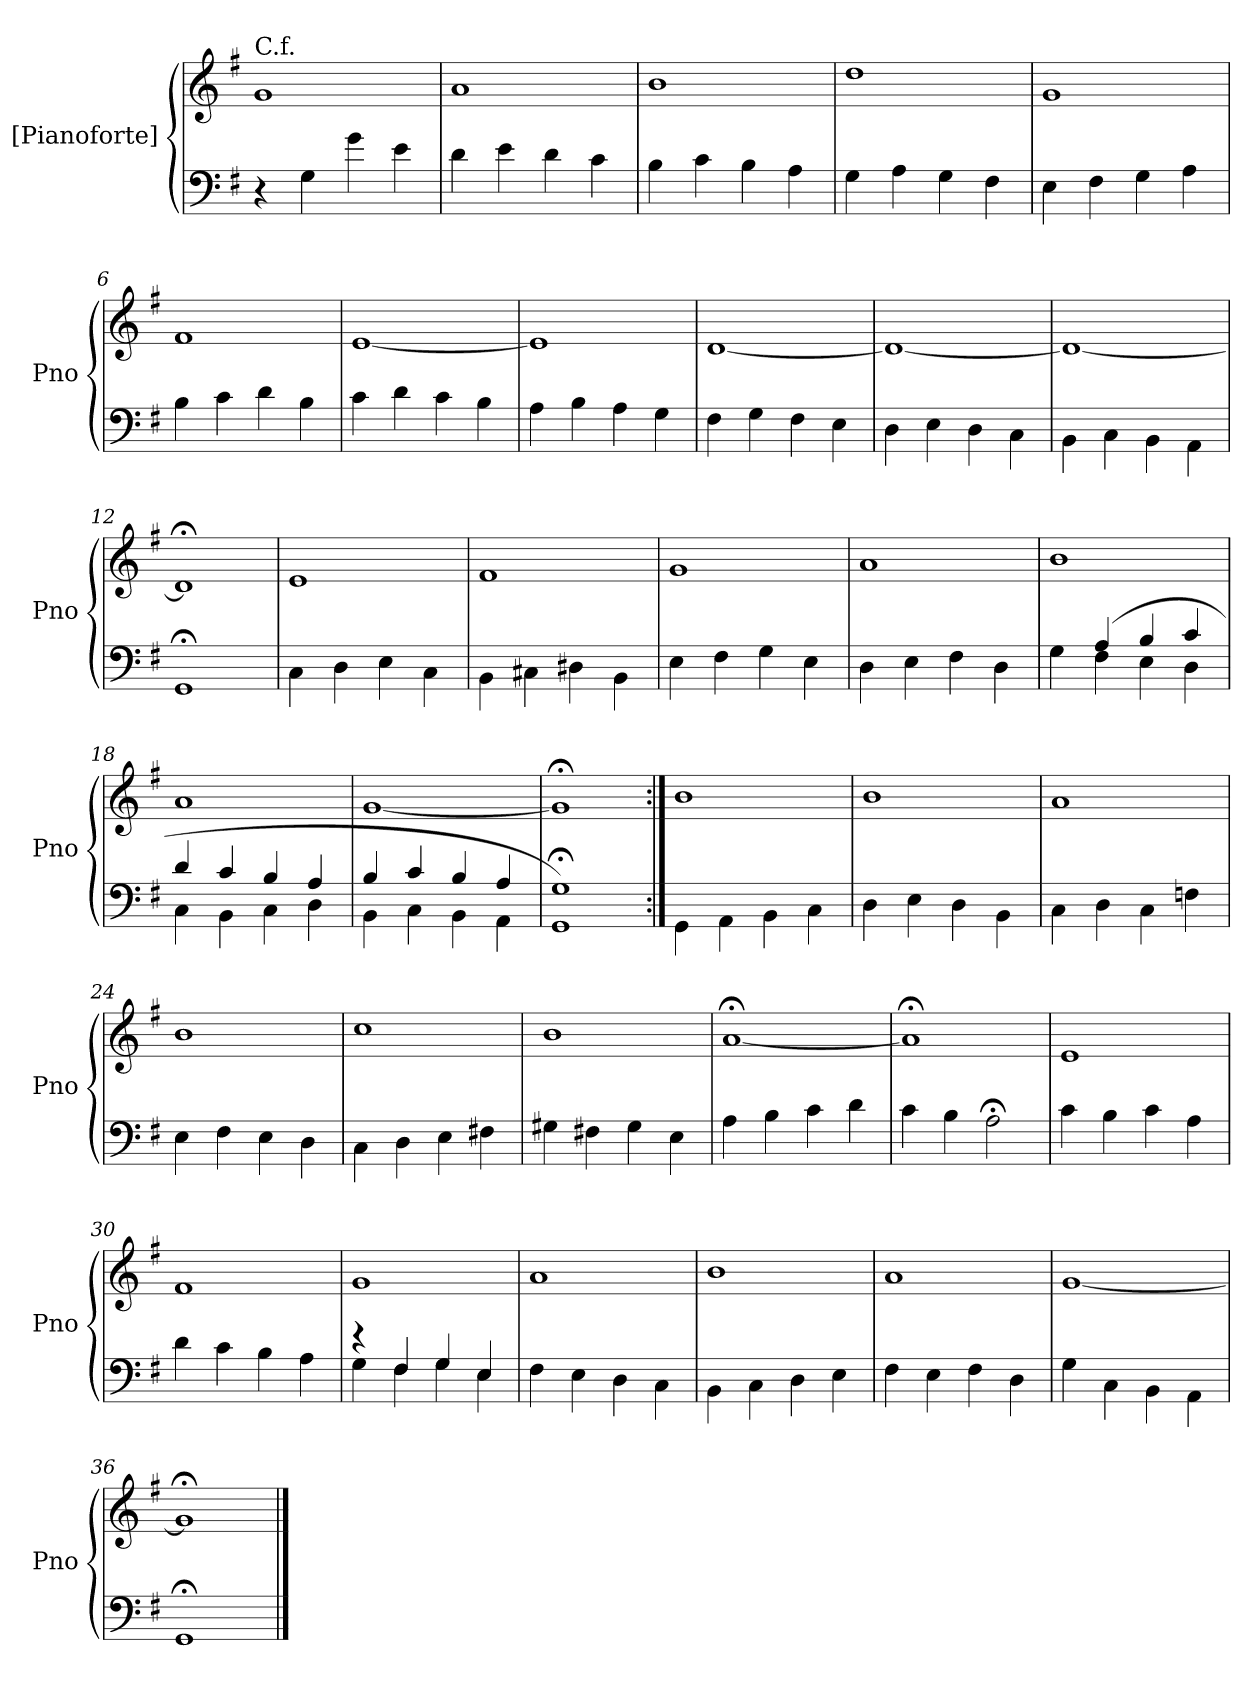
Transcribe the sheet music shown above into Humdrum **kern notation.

**kern	**kern
*part2	*part1
*staff2	*staff1
*I"[Pianoforte]	*I"[Pianoforte]
*I'Pno	*I'Pno
*clefF4	*clefG2
*k[f#]	*k[f#]
*G:	*G:
=1	=1
!	!LO:TX:a:t=C.f.
4r	1g
4G\	.
4g\	.
4e\	.
=2	=2
4d\	1a
4e\	.
4d\	.
4c\	.
=3	=3
4B\	1b
4c\	.
4B\	.
4A\	.
=4	=4
4G\	1dd
4A\	.
4G\	.
4F#\	.
=5	=5
4E\	1g
4F#\	.
4G\	.
4A\	.
=6	=6
4B\	1f#
4c\	.
4d\	.
4B\	.
=7	=7
4c\	[1e
4d\	.
4c\	.
4B\	.
=8	=8
4A\	1e]
4B\	.
4A\	.
4G\	.
=9	=9
4F#\	[>1d
4G\	.
4F#\	.
4E\	.
=10	=10
4D\	1d_>
4E\	.
4D\	.
4C\	.
=11	=11
4BB\	1d_
4C\	.
4BB\	.
4AA\	.
=12	=12
1GG;<	1d;<]
=13	=13
4C\	1e
4D\	.
4E\	.
4C\	.
=14	=14
4BB\	1f#
4C#X\	.
4D#X\	.
4BB\	.
=15	=15
4E\	1g
4F#\	.
4G\	.
4E\	.
=16	=16
4D\	1a
4E\	.
4F#\	.
4D\	.
=17	=17
*^	*
4ryy	4G\	1b
(4A/	4F#\	.
4B/	4E\	.
4c/	4D\	.
=18	=18	=18
4d/	4C\	1a
4c/	4BB\	.
4B/	4C\	.
4A/	4D\	.
=19	=19	=19
4B/	4BB\	[1g
4c/	4C\	.
4B/	4BB\	.
4A/	4AA\	.
=20	=20	=20
1G;<)	1GG	1g;<]
*v	*v	*
=21:|!	=21:|!
4GG\	1b
4AA\	.
4BB\	.
4C\	.
=22	=22
4D\	1b
4E\	.
4D\	.
4BB\	.
=23	=23
4C\	1a
4D\	.
4C\	.
4Fn\	.
=24	=24
4E\	1b
4F#\	.
4E\	.
4D\	.
=25	=25
4C\	1cc
4D\	.
4E\	.
4F#X\	.
=26	=26
4G#X\	1b
4F#X\	.
4G#\	.
4E\	.
=27	=27
4A\	[1a;<
4B\	.
4c\	.
4d\	.
=28	=28
4c\	1a;<]
4B\	.
2A;<\	.
=29	=29
4c\	1e
4B\	.
4c\	.
4A\	.
=30	=30
4d\	1f#
4c\	.
4B\	.
4A\	.
=31	=31
*^	*
4r	4G\	1g
4F#/	4F#\	.
4G/	4G\	.
4E/	4E\	.
*v	*v	*
=32	=32
4F#\	1a
4E\	.
4D\	.
4C\	.
=33	=33
4BB\	1b
4C\	.
4D\	.
4E\	.
=34	=34
4F#\	1a
4E\	.
4F#\	.
4D\	.
=35	=35
4G\	[1g
4C\	.
4BB\	.
4AA\	.
=36	=36
1GG;<	1g;<]
==	==
*-	*-
